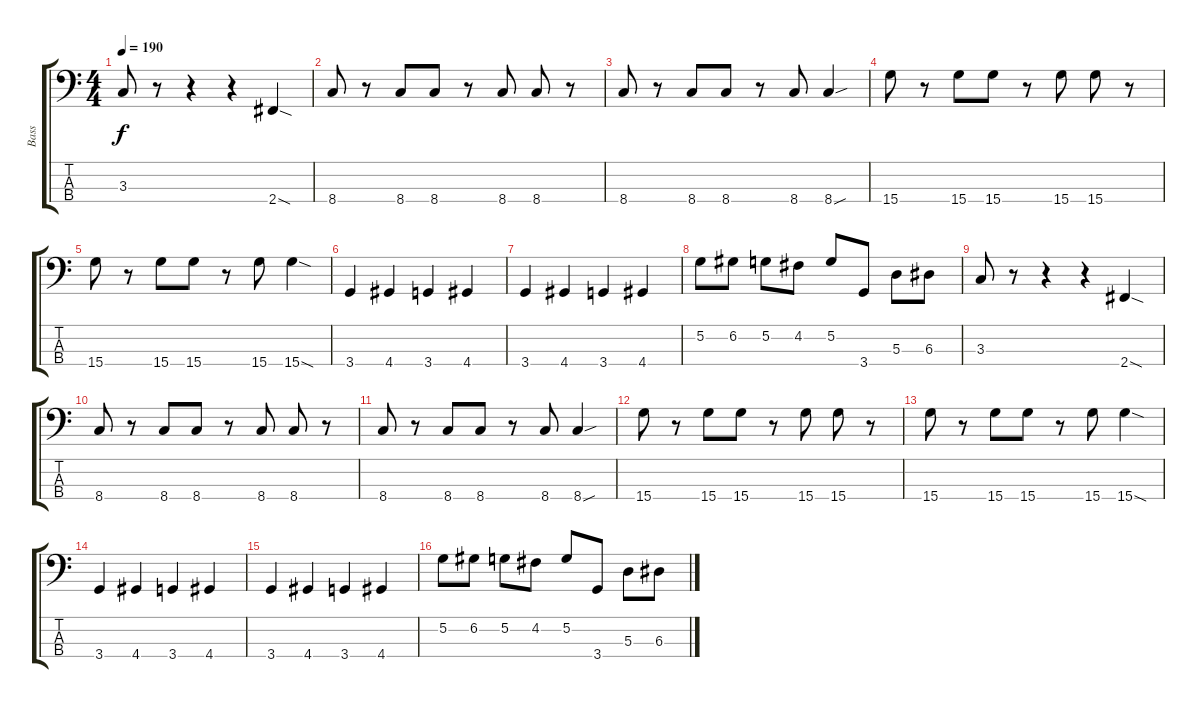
\track ("Bass" "Bass") {instrument electricbassfinger}
\staff {score tabs}
\tuning (G2 D2 A1 E1) {hide}
\ts (4 4)
\tempo 190
\clef f4
\ks c
3.3.8{dy f} r.8 r.4 r.4 2.4{sod}.4 |
8.4.8 r.8 8.4.8 8.4.8 r.8 8.4.8 8.4.8 r.8 |
8.4.8 r.8 8.4.8 8.4.8 r.8 8.4.8 8.4{sou}.4 |
15.4.8 r.8 15.4.8 15.4.8 r.8 15.4.8 15.4.8 r.8 |
15.4.8 r.8 15.4.8 15.4.8 r.8 15.4.8 15.4{sod}.4 |
3.4.4 4.4.4 3.4.4 4.4.4 |
3.4.4 4.4.4 3.4.4 4.4.4 |
5.2.8 6.2.8 5.2.8 4.2.8 5.2.8 3.4.8 5.3.8 6.3.8 |
3.3.8 r.8 r.4 r.4 2.4{sod}.4 |
8.4.8 r.8 8.4.8 8.4.8 r.8 8.4.8 8.4.8 r.8 |
8.4.8 r.8 8.4.8 8.4.8 r.8 8.4.8 8.4{sou}.4 |
15.4.8 r.8 15.4.8 15.4.8 r.8 15.4.8 15.4.8 r.8 |
15.4.8 r.8 15.4.8 15.4.8 r.8 15.4.8 15.4{sod}.4 |
3.4.4 4.4.4 3.4.4 4.4.4 |
3.4.4 4.4.4 3.4.4 4.4.4 |
5.2.8 6.2.8 5.2.8 4.2.8 5.2.8 3.4.8 5.3.8 6.3.8
